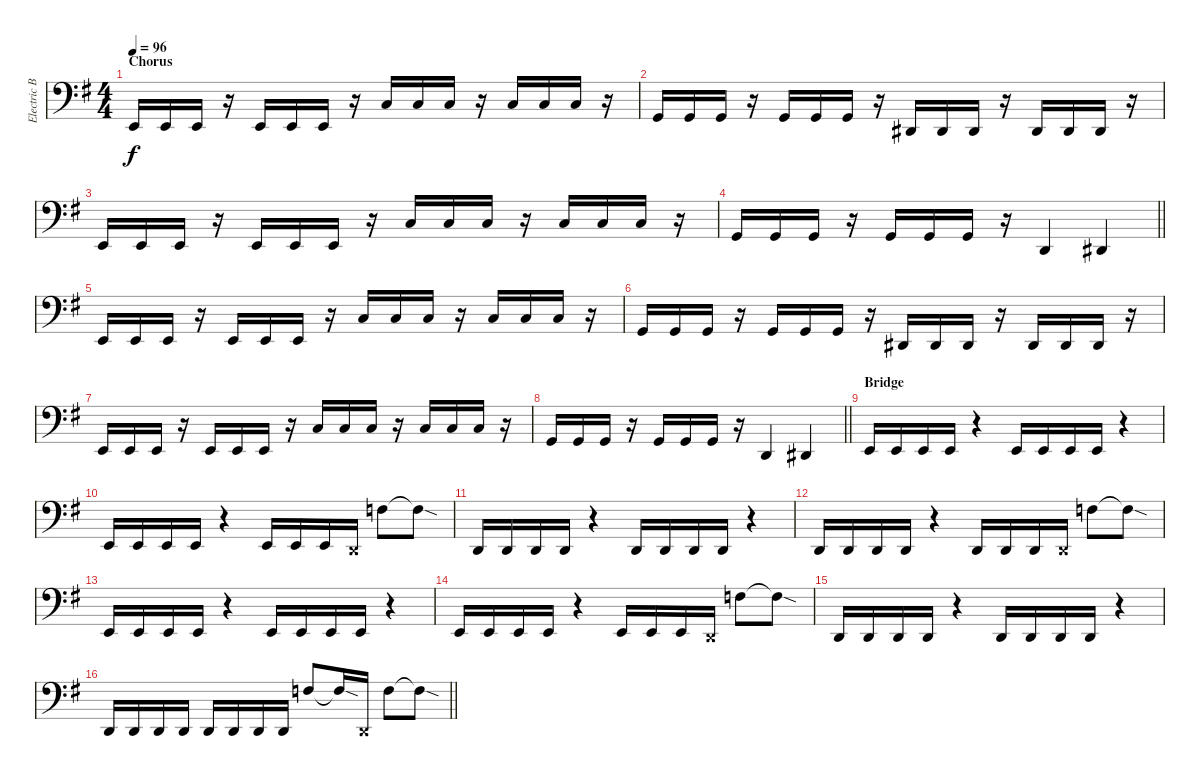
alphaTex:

\track ("Electric Bass" "Electric B") {instrument electricbassfinger}
\staff {score}
\tuning (G2 D2 A1 D1) {hide}
\ts (4 4)
\section ("" "Chorus")
\tempo 96
\clef f4
\ks eminor
2.4.16{dy f} 2.4.16 2.4.16 r.16 2.4.16 2.4.16 2.4.16 r.16 10.4.16 10.4.16 10.4.16 r.16 10.4.16 10.4.16 10.4.16 r.16 |
5.4.16 5.4.16 5.4.16 r.16 5.4.16 5.4.16 5.4.16 r.16 1.4.16 1.4.16 1.4.16 r.16 1.4.16 1.4.16 1.4.16 r.16 |
2.4.16 2.4.16 2.4.16 r.16 2.4.16 2.4.16 2.4.16 r.16 10.4.16 10.4.16 10.4.16 r.16 10.4.16 10.4.16 10.4.16 r.16 |
\barLineRight lightlight
5.4.16 5.4.16 5.4.16 r.16 5.4.16 5.4.16 5.4.16 r.16 0.4.4 1.4.4 |
2.4.16 2.4.16 2.4.16 r.16 2.4.16 2.4.16 2.4.16 r.16 10.4.16 10.4.16 10.4.16 r.16 10.4.16 10.4.16 10.4.16 r.16 |
5.4.16 5.4.16 5.4.16 r.16 5.4.16 5.4.16 5.4.16 r.16 1.4.16 1.4.16 1.4.16 r.16 1.4.16 1.4.16 1.4.16 r.16 |
2.4.16 2.4.16 2.4.16 r.16 2.4.16 2.4.16 2.4.16 r.16 10.4.16 10.4.16 10.4.16 r.16 10.4.16 10.4.16 10.4.16 r.16 |
\barLineRight lightlight
5.4.16 5.4.16 5.4.16 r.16 5.4.16 5.4.16 5.4.16 r.16 0.4.4 1.4.4 |
\section ("" "Bridge")
2.4.16 2.4.16 2.4.16 2.4.16 r.4 2.4.16 2.4.16 2.4.16 2.4.16 r.4 |
2.4.16 2.4.16 2.4.16 2.4.16 r.4 2.4.16 2.4.16 2.4.16 0.4{x}.16 8.3.8 8.3{sod t}.8 |
0.4.16 0.4.16 0.4.16 0.4.16 r.4 0.4.16 0.4.16 0.4.16 0.4.16 r.4 |
0.4.16 0.4.16 0.4.16 0.4.16 r.4 0.4.16 0.4.16 0.4.16 0.4{x}.16 8.3.8 8.3{sod t}.8 |
2.4.16 2.4.16 2.4.16 2.4.16 r.4 2.4.16 2.4.16 2.4.16 2.4.16 r.4 |
2.4.16 2.4.16 2.4.16 2.4.16 r.4 2.4.16 2.4.16 2.4.16 0.4{x}.16 8.3.8 8.3{sod t}.8 |
0.4.16 0.4.16 0.4.16 0.4.16 r.4 0.4.16 0.4.16 0.4.16 0.4.16 r.4 |
\barLineRight lightlight
0.4.16 0.4.16 0.4.16 0.4.16 0.4.16 0.4.16 0.4.16 0.4.16 8.3.8 8.3{sod t}.16 0.4{x}.16 8.3.8 8.3{sod t}.8
